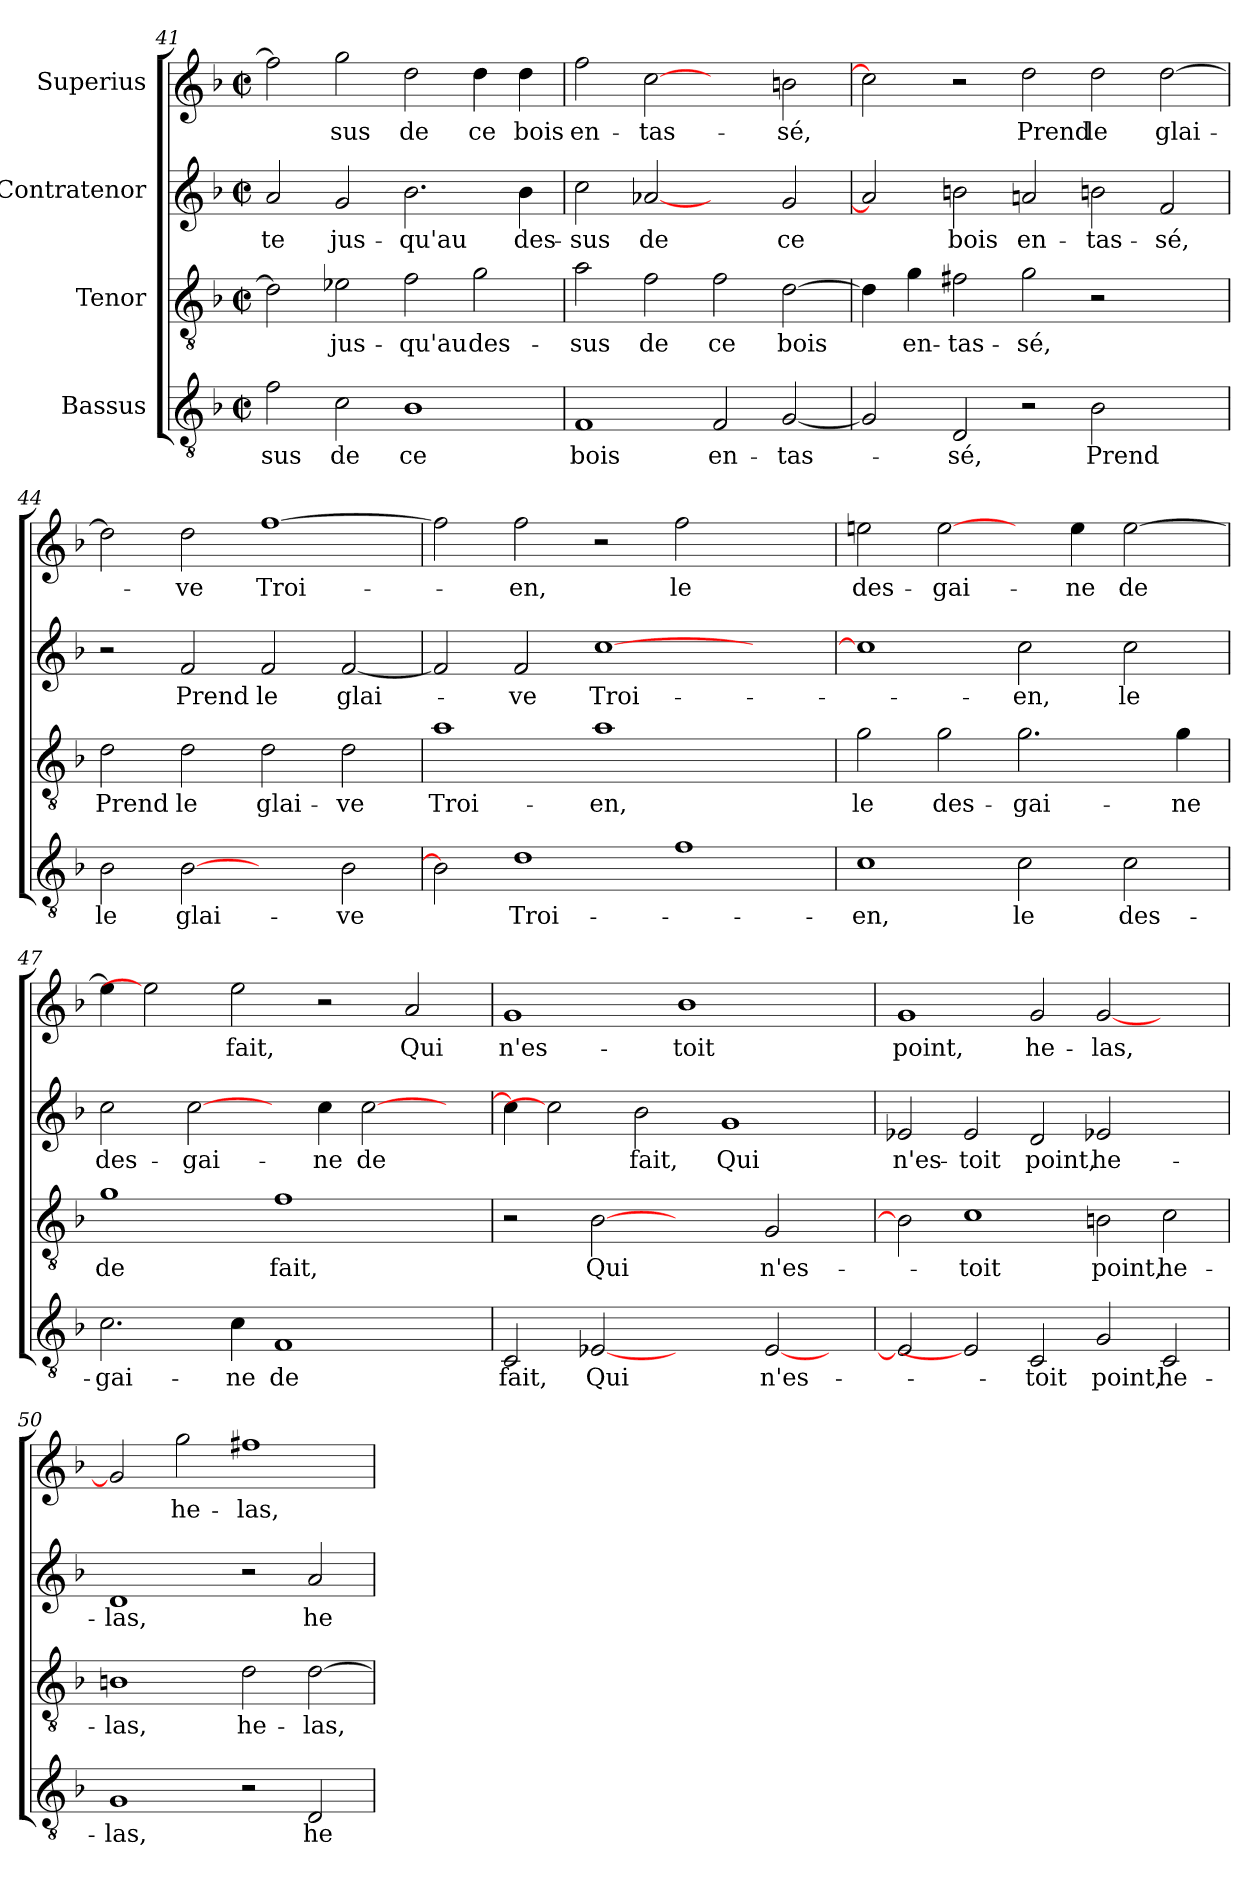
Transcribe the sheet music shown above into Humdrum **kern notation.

**kern	**text	**kern	**text	**kern	**text	**kern	**text
*part4	*part4	*part3	*part3	*part2	*part2	*part1	*part1
*staff4	*staff4	*staff3	*staff3	*staff2	*staff2	*staff1	*staff1
*I"Bassus	*	*I"Tenor	*	*I"Contratenor	*	*I"Superius	*
!!LO:PB:g=z
*clefGv2	*	*clefGv2	*	*clefG2	*	*clefG2	*
*k[b-]	*	*k[b-]	*	*k[b-]	*	*k[b-]	*
*F:	*	*F:	*	*F:	*	*F:	*
*M2/2	*	*M2/2	*	*M2/2	*	*M2/2	*
*met(c|)	*	*met(c|)	*	*met(c|)	*	*met(c|)	*
=41	=41	=41	=41	=41	=41	=41	=41
2f\	-sus	2d\]	.	2a/	-te	2ff\]	.
2c\	de	2e-X\	jus-	2g/	jus-	2gg\	-sus
1B-\	ce	2f\	-qu'au	2.b-\	-qu'au	2dd\	de
.	.	2g\	des-	.	.	4dd\	ce
.	.	.	.	4b-\	des-	4dd\	bois
=42	=42	=42	=42	=42	=42	=42	=42
1F/	bois	2a\	-sus	2cc\	-sus	2ff\	en-
.	.	2f\	de	[2a-X/	de	[2cc\	-tas-
2F/	en-	2f\	ce	2ryy	.	2ryy	.
[2G/	-tas-	[2d\	bois	2g/	ce	2bn\	-sé,
=43	=43	=43	=43	=43	=43	=43	=43
2G/]	.	4d\]	.	2a-/]	.	2cc\]	.
.	.	4g\	en-	.	.	.	.
2D/	-sé,	2f#X\	-tas-	2bn\	bois	2r	.
2r	.	2g\	-sé,	2a/	en-	2dd\	Prend
2B-\	Prend	2r	.	2bn\	-tas-	2dd\	le
2ryy	.	2ryy	.	2f/	-sé,	[2dd\	glai-
=44	=44	=44	=44	=44	=44	=44	=44
2B-\	le	2d\	Prend	2r	.	2dd\]	.
[2B-\	glai-	2d\	le	2f/	Prend	2dd\	-ve
2ryy	.	2d\	glai-	2f/	le	[1ff\	Troi-
2B-\	-ve	2d\	-ve	[2f/	glai-	.	.
=45	=45	=45	=45	=45	=45	=45	=45
2B-\]	.	1a\	Troi-	2f/]	.	2ff\]	.
1d\	Troi-	.	.	2f/	-ve	2ff\	-en,
.	.	1a\	-en,	[1cc\	Troi-	2r	.
1f\	.	.	.	.	.	2ff\	le
.	.	2ryy	.	2ryy	.	2ryy	.
!!LO:LB:g=z
=46	=46	=46	=46	=46	=46	=46	=46
1c\	-en,	2g\	le	1cc\]	.	2een\	des-
.	.	2g\	des-	.	.	[2ee\	-gai-
2c\	le	2.g\	-gai-	2cc\	-en,	4ryy	.
.	.	.	.	.	.	4ee\	-ne
2c\	des-	.	.	2cc\	le	[2ee\	de
.	.	4g\	-ne	.	.	.	.
=47	=47	=47	=47	=47	=47	=47	=47
2.c\	-gai-	1g\	de	2cc\	des-	4ee\]	.
.	.	.	.	.	.	2ee\]	.
.	.	.	.	[2cc\	-gai-	.	.
4c\	-ne	.	.	.	.	2ee\	fait,
1F/	de	1f\	fait,	4ryy	.	.	.
.	.	.	.	4cc\	-ne	2r	.
.	.	.	.	[2cc\	de	.	.
.	.	.	.	.	.	2a/	Qui
4ryy	.	4ryy	.	4ryy	.	.	.
=48	=48	=48	=48	=48	=48	=48	=48
2C/	fait,	2r	.	4cc\]	.	1g/	n'es-
.	.	.	.	2cc\]	.	.	.
[2E-X/	Qui	[2B-\	Qui	.	.	.	.
.	.	.	.	2b-\	fait,	.	.
2ryy	.	2ryy	.	.	.	1b-\	-toit
.	.	.	.	1g/	Qui	.	.
[2E-/	n'es-	2G/	n'es-	.	.	.	.
4ryy	.	4ryy	.	.	.	4ryy	.
=49	=49	=49	=49	=49	=49	=49	=49
2E-/]	.	2B-\]	.	2e-X/	n'es-	1g/	point,
2E-/]	.	1c\	-toit	2e-/	-toit	.	.
2C/	-toit	.	.	2d/	point,	2g/	he-
2G/	point,	2Bn\	point,	2e-X/	he-	[2g/	-las,
2C/	he-	2c\	he-	2ryy	.	2ryy	.
=50	=50	=50	=50	=50	=50	=50	=50
1G/	-las,	1Bn\	-las,	1d/	-las,	2g/]	.
.	.	.	.	.	.	2gg\	he-
2r	.	2d\	he-	2r	.	1ff#X\	-las,
2D/	he-	[2d\	-las,	2a/	he-	.	.
=	=	=	=	=	=	=	=
*-	*-	*-	*-	*-	*-	*-	*-
